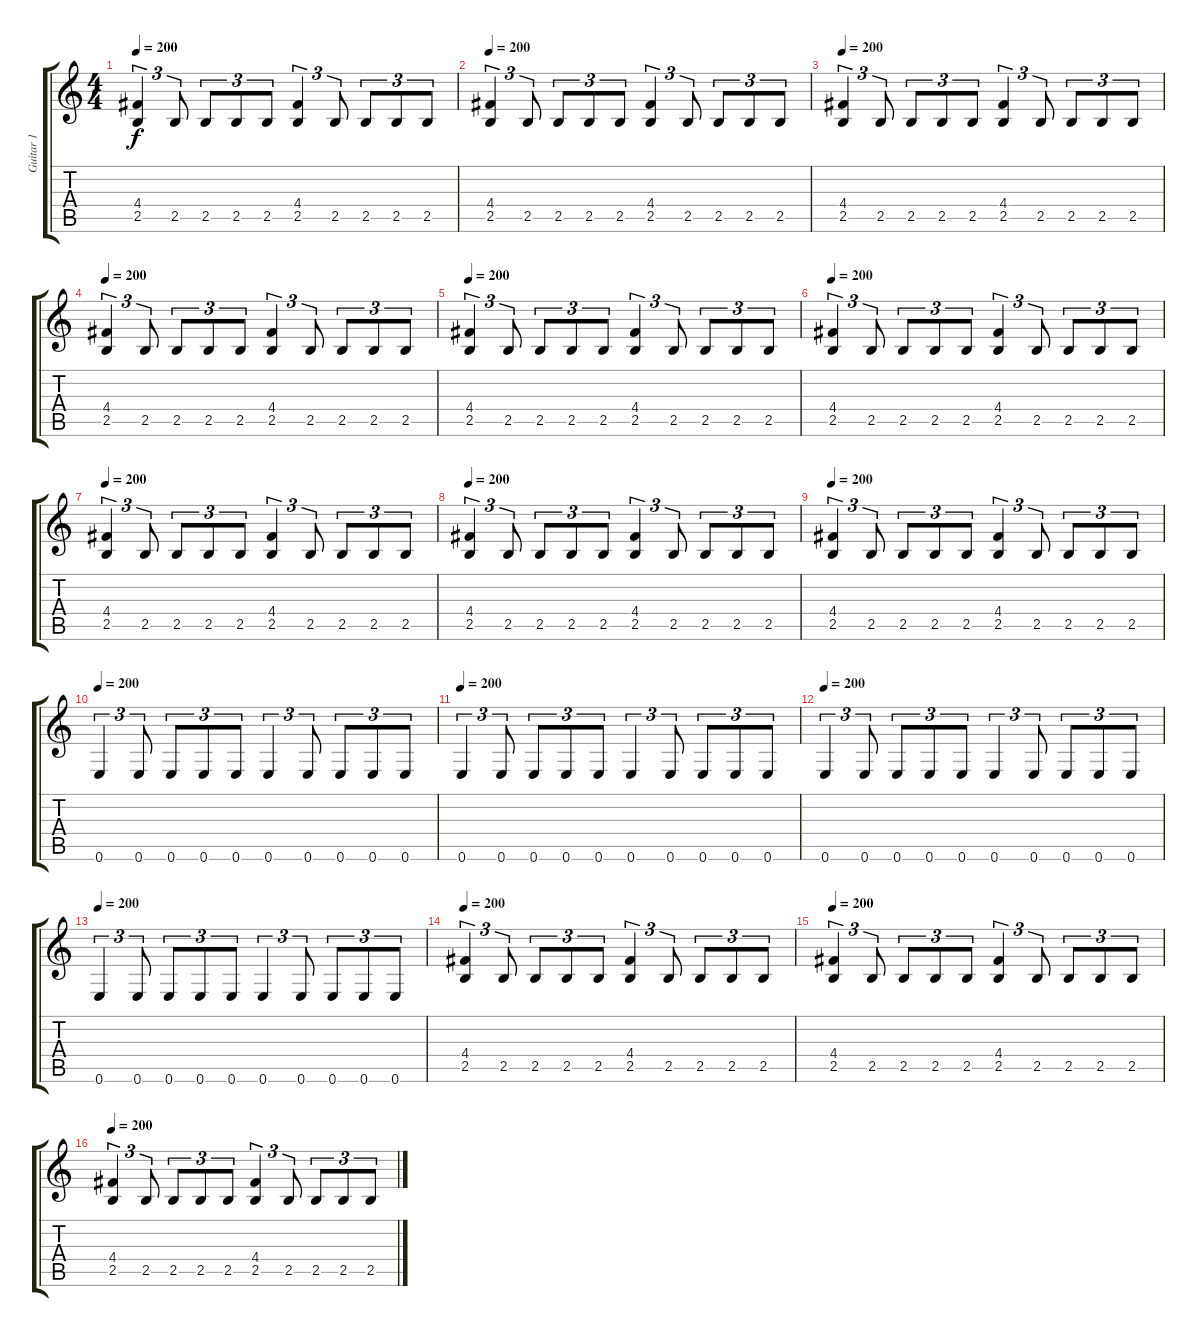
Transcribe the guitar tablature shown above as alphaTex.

\track ("Guitar 1" "Guitar 1") {instrument distortionguitar}
\staff {score tabs}
\tuning (E4 B3 G3 D3 A2 E2) {hide}
\ts (4 4)
\tempo 200
\clef g2
\ks c
(4.4 2.5).4{tu (3 2) dy f} 2.5.8{tu (3 2)} 2.5.8{tu (3 2)} 2.5.8{tu (3 2)} 2.5.8{tu (3 2)} (4.4 2.5).4{tu (3 2)} 2.5.8{tu (3 2)} 2.5.8{tu (3 2)} 2.5.8{tu (3 2)} 2.5.8{tu (3 2)} |
\tempo 200
(4.4 2.5).4{tu (3 2)} 2.5.8{tu (3 2)} 2.5.8{tu (3 2)} 2.5.8{tu (3 2)} 2.5.8{tu (3 2)} (4.4 2.5).4{tu (3 2)} 2.5.8{tu (3 2)} 2.5.8{tu (3 2)} 2.5.8{tu (3 2)} 2.5.8{tu (3 2)} |
\tempo 200
(4.4 2.5).4{tu (3 2)} 2.5.8{tu (3 2)} 2.5.8{tu (3 2)} 2.5.8{tu (3 2)} 2.5.8{tu (3 2)} (4.4 2.5).4{tu (3 2)} 2.5.8{tu (3 2)} 2.5.8{tu (3 2)} 2.5.8{tu (3 2)} 2.5.8{tu (3 2)} |
\tempo 200
(4.4 2.5).4{tu (3 2)} 2.5.8{tu (3 2)} 2.5.8{tu (3 2)} 2.5.8{tu (3 2)} 2.5.8{tu (3 2)} (4.4 2.5).4{tu (3 2)} 2.5.8{tu (3 2)} 2.5.8{tu (3 2)} 2.5.8{tu (3 2)} 2.5.8{tu (3 2)} |
\tempo 200
(4.4 2.5).4{tu (3 2)} 2.5.8{tu (3 2)} 2.5.8{tu (3 2)} 2.5.8{tu (3 2)} 2.5.8{tu (3 2)} (4.4 2.5).4{tu (3 2)} 2.5.8{tu (3 2)} 2.5.8{tu (3 2)} 2.5.8{tu (3 2)} 2.5.8{tu (3 2)} |
\tempo 200
(4.4 2.5).4{tu (3 2)} 2.5.8{tu (3 2)} 2.5.8{tu (3 2)} 2.5.8{tu (3 2)} 2.5.8{tu (3 2)} (4.4 2.5).4{tu (3 2)} 2.5.8{tu (3 2)} 2.5.8{tu (3 2)} 2.5.8{tu (3 2)} 2.5.8{tu (3 2)} |
\tempo 200
(4.4 2.5).4{tu (3 2)} 2.5.8{tu (3 2)} 2.5.8{tu (3 2)} 2.5.8{tu (3 2)} 2.5.8{tu (3 2)} (4.4 2.5).4{tu (3 2)} 2.5.8{tu (3 2)} 2.5.8{tu (3 2)} 2.5.8{tu (3 2)} 2.5.8{tu (3 2)} |
\tempo 200
(4.4 2.5).4{tu (3 2)} 2.5.8{tu (3 2)} 2.5.8{tu (3 2)} 2.5.8{tu (3 2)} 2.5.8{tu (3 2)} (4.4 2.5).4{tu (3 2)} 2.5.8{tu (3 2)} 2.5.8{tu (3 2)} 2.5.8{tu (3 2)} 2.5.8{tu (3 2)} |
\tempo 200
(4.4 2.5).4{tu (3 2)} 2.5.8{tu (3 2)} 2.5.8{tu (3 2)} 2.5.8{tu (3 2)} 2.5.8{tu (3 2)} (4.4 2.5).4{tu (3 2)} 2.5.8{tu (3 2)} 2.5.8{tu (3 2)} 2.5.8{tu (3 2)} 2.5.8{tu (3 2)} |
\tempo 200
0.6.4{tu (3 2)} 0.6.8{tu (3 2)} 0.6.8{tu (3 2)} 0.6.8{tu (3 2)} 0.6.8{tu (3 2)} 0.6.4{tu (3 2)} 0.6.8{tu (3 2)} 0.6.8{tu (3 2)} 0.6.8{tu (3 2)} 0.6.8{tu (3 2)} |
\tempo 200
0.6.4{tu (3 2)} 0.6.8{tu (3 2)} 0.6.8{tu (3 2)} 0.6.8{tu (3 2)} 0.6.8{tu (3 2)} 0.6.4{tu (3 2)} 0.6.8{tu (3 2)} 0.6.8{tu (3 2)} 0.6.8{tu (3 2)} 0.6.8{tu (3 2)} |
\tempo 200
0.6.4{tu (3 2)} 0.6.8{tu (3 2)} 0.6.8{tu (3 2)} 0.6.8{tu (3 2)} 0.6.8{tu (3 2)} 0.6.4{tu (3 2)} 0.6.8{tu (3 2)} 0.6.8{tu (3 2)} 0.6.8{tu (3 2)} 0.6.8{tu (3 2)} |
\tempo 200
0.6.4{tu (3 2)} 0.6.8{tu (3 2)} 0.6.8{tu (3 2)} 0.6.8{tu (3 2)} 0.6.8{tu (3 2)} 0.6.4{tu (3 2)} 0.6.8{tu (3 2)} 0.6.8{tu (3 2)} 0.6.8{tu (3 2)} 0.6.8{tu (3 2)} |
\tempo 200
(4.4 2.5).4{tu (3 2)} 2.5.8{tu (3 2)} 2.5.8{tu (3 2)} 2.5.8{tu (3 2)} 2.5.8{tu (3 2)} (4.4 2.5).4{tu (3 2)} 2.5.8{tu (3 2)} 2.5.8{tu (3 2)} 2.5.8{tu (3 2)} 2.5.8{tu (3 2)} |
\tempo 200
(4.4 2.5).4{tu (3 2)} 2.5.8{tu (3 2)} 2.5.8{tu (3 2)} 2.5.8{tu (3 2)} 2.5.8{tu (3 2)} (4.4 2.5).4{tu (3 2)} 2.5.8{tu (3 2)} 2.5.8{tu (3 2)} 2.5.8{tu (3 2)} 2.5.8{tu (3 2)} |
\tempo 200
(4.4 2.5).4{tu (3 2)} 2.5.8{tu (3 2)} 2.5.8{tu (3 2)} 2.5.8{tu (3 2)} 2.5.8{tu (3 2)} (4.4 2.5).4{tu (3 2)} 2.5.8{tu (3 2)} 2.5.8{tu (3 2)} 2.5.8{tu (3 2)} 2.5.8{tu (3 2)}
